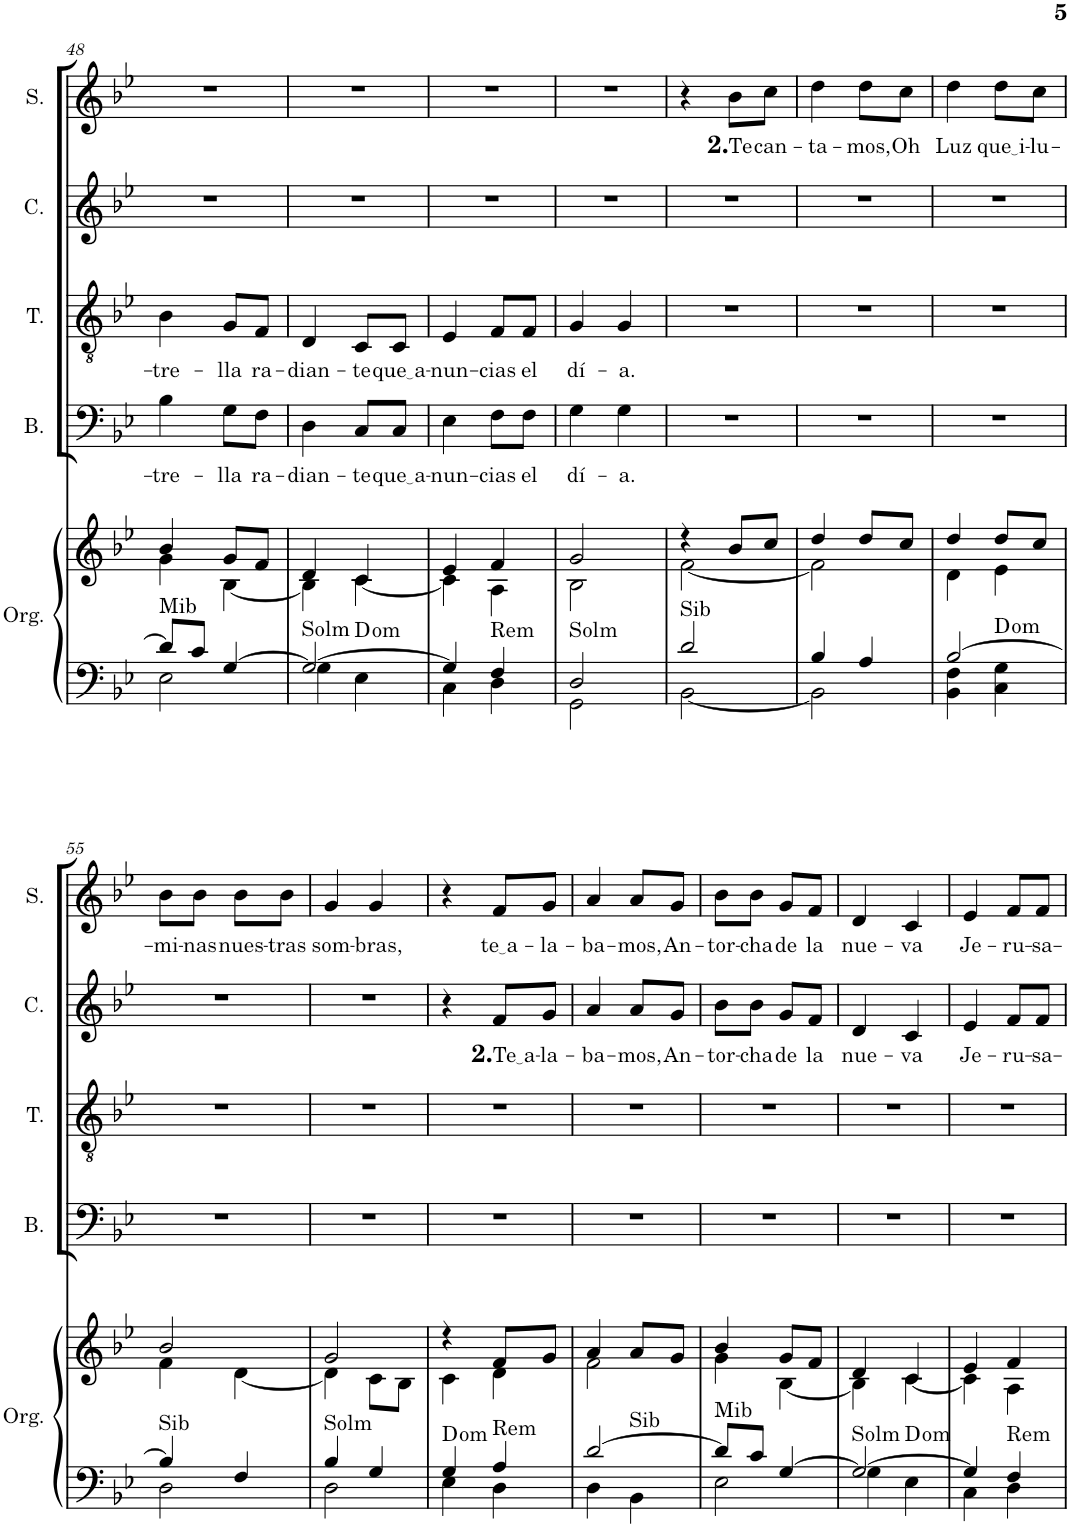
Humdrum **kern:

**kern	**kern	**harte	**kern	**text	**kern	**text	**kern	**text	**kern	**text
*part5	*part5	*part5	*part4	*part4	*part3	*part3	*part2	*part2	*part1	*part1
*staff6	*staff5	*	*staff4	*staff4	*staff3	*staff3	*staff2	*staff2	*staff1	*staff1
*I"Órgano	*	*	*I"Bajo	*	*I"Tenor	*	*I"Contralto	*	*I"Soprano	*
*	*	*	*I'B.	*	*I'T.	*	*I'C.	*	*I'S.	*
!!LO:PB:g=z
*clefF4	*clefG2	*	*clefF4	*	*clefGv2	*	*clefG2	*	*clefG2	*
*k[b-e-]	*k[b-e-]	*	*k[b-e-]	*	*k[b-e-]	*	*k[b-e-]	*	*k[b-e-]	*
*M2/4	*M2/4	*	*M2/4	*	*M2/4	*	*M2/4	*	*M2/4	*
=48	=48	=48	=48	=48	=48	=48	=48	=48	=48	=48
*^	*^	*	*	*	*	*	*	*	*	*
!	!	!	!	!LO:H:kt=Mib	!	!LO:LY:b	!	!LO:LY:b	!	!	!	!
8d/L]	2E-\	4b-/	4g\	N	4B-\	-tre-	4B-\	-tre-	2r	.	2r	.
8c/J	.	.	.	.	.	.	.	.	.	.	.	.
!	!	!	!	!	!	!LO:LY:b	!	!LO:LY:b	!	!	!	!
[4G/	.	8g/L	[4B-\	.	8G\L	-lla	8G/L	-lla	.	.	.	.
!	!	!	!	!	!	!LO:LY:b	!	!LO:LY:b	!	!	!	!
.	.	8f/J	.	.	8F\J	ra-	8F/J	ra-	.	.	.	.
=49	=49	=49	=49	=49	=49	=49	=49	=49	=49	=49	=49	=49
!	!	!	!	!LO:H:kt=Solm	!	!LO:LY:b	!	!LO:LY:b	!	!	!	!
2G/_	4G\	4d/	4B-\]	N	4D\	-dian-	4D/	-dian-	2r	.	2r	.
!	!	!	!	!	!	!LO:LY:b	!	!LO:LY:b	!	!	!	!
.	4E-\	4c/	[4c\	D:dim	8C/L	-te	8C/L	-te	.	.	.	.
!	!	!	!	!	!	!LO:LY:b	!	!LO:LY:b	!	!	!	!
.	.	.	.	.	8C/J	que a	8C/J	que a	.	.	.	.
=50	=50	=50	=50	=50	=50	=50	=50	=50	=50	=50	=50	=50
!	!	!	!	!	!	!LO:LY:b	!	!LO:LY:b	!	!	!	!
4G/]	4C\	4e-/	4c\]	.	4E-\	-nun-	4E-/	-nun-	2r	.	2r	.
!	!	!	!	!LO:H:kt=Rem	!	!LO:LY:b	!	!LO:LY:b	!	!	!	!
4F/	4D\	4f/	4A\	N	8F\L	-cias	8F/L	-cias	.	.	.	.
!	!	!	!	!	!	!LO:LY:b	!	!LO:LY:b	!	!	!	!
.	.	.	.	.	8F\J	el	8F/J	el	.	.	.	.
=51	=51	=51	=51	=51	=51	=51	=51	=51	=51	=51	=51	=51
!	!	!	!	!LO:H:kt=Solm	!	!LO:LY:b	!	!LO:LY:b	!	!	!	!
2D/	2GG\	2g/	2B-\	N	4G\	dí-	4G/	dí-	2r	.	2r	.
!	!	!	!	!	!	!LO:LY:b	!	!LO:LY:b	!	!	!	!
.	.	.	.	.	4G\	-a.	4G/	-a.	.	.	.	.
=52	=52	=52	=52	=52	=52	=52	=52	=52	=52	=52	=52	=52
!	!	!	!	!LO:H:kt=Sib	!	!	!	!	!	!	!	!
2d/	[2BB-\	4r	[2f\	N	2r	.	2r	.	2r	.	4r	.
!	!	!	!	!	!	!	!	!	!	!	!	!LO:LY:b
.	.	8b-/L	.	.	.	.	.	.	.	.	8b-\L	2. Te
!	!	!	!	!	!	!	!	!	!	!	!	!LO:LY:b
.	.	8cc/J	.	.	.	.	.	.	.	.	8cc\J	can-
=53	=53	=53	=53	=53	=53	=53	=53	=53	=53	=53	=53	=53
!	!	!	!	!	!	!	!	!	!	!	!	!LO:LY:b
4B-/	2BB-\]	4dd/	2f\]	.	2r	.	2r	.	2r	.	4dd\	-ta-
!	!	!	!	!	!	!	!	!	!	!	!	!LO:LY:b
4A/	.	8dd/L	.	.	.	.	.	.	.	.	8dd\L	-mos,
!	!	!	!	!	!	!	!	!	!	!	!	!LO:LY:b
.	.	8cc/J	.	.	.	.	.	.	.	.	8cc\J	Oh
=54	=54	=54	=54	=54	=54	=54	=54	=54	=54	=54	=54	=54
!	!	!	!	!	!	!	!	!	!	!	!	!LO:LY:b
[2B-/	4BB-\ 4F\	4dd/	4d\	.	2r	.	2r	.	2r	.	4dd\	Luz
!	!	!	!	!	!	!	!	!	!	!	!	!LO:LY:b
.	4C\ 4G\	8dd/L	4e-\	D:dim	.	.	.	.	.	.	8dd\L	que i
!	!	!	!	!	!	!	!	!	!	!	!	!LO:LY:b
.	.	8cc/J	.	.	.	.	.	.	.	.	8cc\J	-lu-
!!LO:LB:g=z
=55	=55	=55	=55	=55	=55	=55	=55	=55	=55	=55	=55	=55
!	!	!	!	!LO:H:kt=Sib	!	!	!	!	!	!	!	!LO:LY:b
4B-/]	2D\	2b-/	4f\	N	2r	.	2r	.	2r	.	8b-\L	-mi-
!	!	!	!	!	!	!	!	!	!	!	!	!LO:LY:b
.	.	.	.	.	.	.	.	.	.	.	8b-\J	-nas
!	!	!	!	!	!	!	!	!	!	!	!	!LO:LY:b
4F/	.	.	[4d\	.	.	.	.	.	.	.	8b-\L	nues-
!	!	!	!	!	!	!	!	!	!	!	!	!LO:LY:b
.	.	.	.	.	.	.	.	.	.	.	8b-\J	-tras
=56	=56	=56	=56	=56	=56	=56	=56	=56	=56	=56	=56	=56
!	!	!	!	!LO:H:kt=Solm	!	!	!	!	!	!	!	!LO:LY:b
4B-/	2D\	2g/	4d\]	N	2r	.	2r	.	2r	.	4g/	som-
!	!	!	!	!	!	!	!	!	!	!	!	!LO:LY:b
4G/	.	.	8c\L	.	.	.	.	.	.	.	4g/	-bras,
.	.	.	8B-\J	.	.	.	.	.	.	.	.	.
=57	=57	=57	=57	=57	=57	=57	=57	=57	=57	=57	=57	=57
4G/	4E-\	4r	4c\	D:dim	2r	.	2r	.	4r	.	4r	.
!	!	!	!	!LO:H:kt=Rem	!	!	!	!	!	!LO:LY:b	!	!LO:LY:b
4A/	4D\	8f/L	4d\	N	.	.	.	.	8f/L	2. Te a	8f/L	te a
!	!	!	!	!	!	!	!	!	!	!LO:LY:b	!	!LO:LY:b
.	.	8g/J	.	.	.	.	.	.	8g/J	-la-	8g/J	-la-
=58	=58	=58	=58	=58	=58	=58	=58	=58	=58	=58	=58	=58
!	!	!	!	!LO:H:kt=Sib	!	!	!	!	!	!LO:LY:b	!	!LO:LY:b
[2d/	4D\	4a/	2f\	N	2r	.	2r	.	4a/	-ba-	4a/	-ba-
!	!	!	!	!	!	!	!	!	!	!LO:LY:b	!	!LO:LY:b
.	4BB-\	8a/L	.	.	.	.	.	.	8a/L	-mos,	8a/L	-mos,
!	!	!	!	!	!	!	!	!	!	!LO:LY:b	!	!LO:LY:b
.	.	8g/J	.	.	.	.	.	.	8g/J	An-	8g/J	An-
=59	=59	=59	=59	=59	=59	=59	=59	=59	=59	=59	=59	=59
!	!	!	!	!LO:H:kt=Mib	!	!	!	!	!	!LO:LY:b	!	!LO:LY:b
8d/L]	2E-\	4b-/	4g\	N	2r	.	2r	.	8b-\L	-tor-	8b-\L	-tor-
!	!	!	!	!	!	!	!	!	!	!LO:LY:b	!	!LO:LY:b
8c/J	.	.	.	.	.	.	.	.	8b-\J	-cha	8b-\J	-cha
!	!	!	!	!	!	!	!	!	!	!LO:LY:b	!	!LO:LY:b
[4G/	.	8g/L	[4B-\	.	.	.	.	.	8g/L	de	8g/L	de
!	!	!	!	!	!	!	!	!	!	!LO:LY:b	!	!LO:LY:b
.	.	8f/J	.	.	.	.	.	.	8f/J	la	8f/J	la
=60	=60	=60	=60	=60	=60	=60	=60	=60	=60	=60	=60	=60
!	!	!	!	!LO:H:kt=Solm	!	!	!	!	!	!LO:LY:b	!	!LO:LY:b
2G/_	4G\	4d/	4B-\]	N	2r	.	2r	.	4d/	nue-	4d/	nue-
!	!	!	!	!	!	!	!	!	!	!LO:LY:b	!	!LO:LY:b
.	4E-\	4c/	[4c\	D:dim	.	.	.	.	4c/	-va	4c/	-va
=61	=61	=61	=61	=61	=61	=61	=61	=61	=61	=61	=61	=61
!	!	!	!	!	!	!	!	!	!	!LO:LY:b	!	!LO:LY:b
4G/]	4C\	4e-/	4c\]	.	2r	.	2r	.	4e-/	Je-	4e-/	Je-
!	!	!	!	!LO:H:kt=Rem	!	!	!	!	!	!LO:LY:b	!	!LO:LY:b
4F/	4D\	4f/	4A\	N	.	.	.	.	8f/L	-ru-	8f/L	-ru-
!	!	!	!	!	!	!	!	!	!	!LO:LY:b	!	!LO:LY:b
.	.	.	.	.	.	.	.	.	8f/J	-sa-	8f/J	-sa-
*v	*v	*	*	*	*	*	*	*	*	*	*	*
*	*v	*v	*	*	*	*	*	*	*	*	*
=	=	=	=	=	=	=	=	=	=	=
*-	*-	*-	*-	*-	*-	*-	*-	*-	*-	*-
